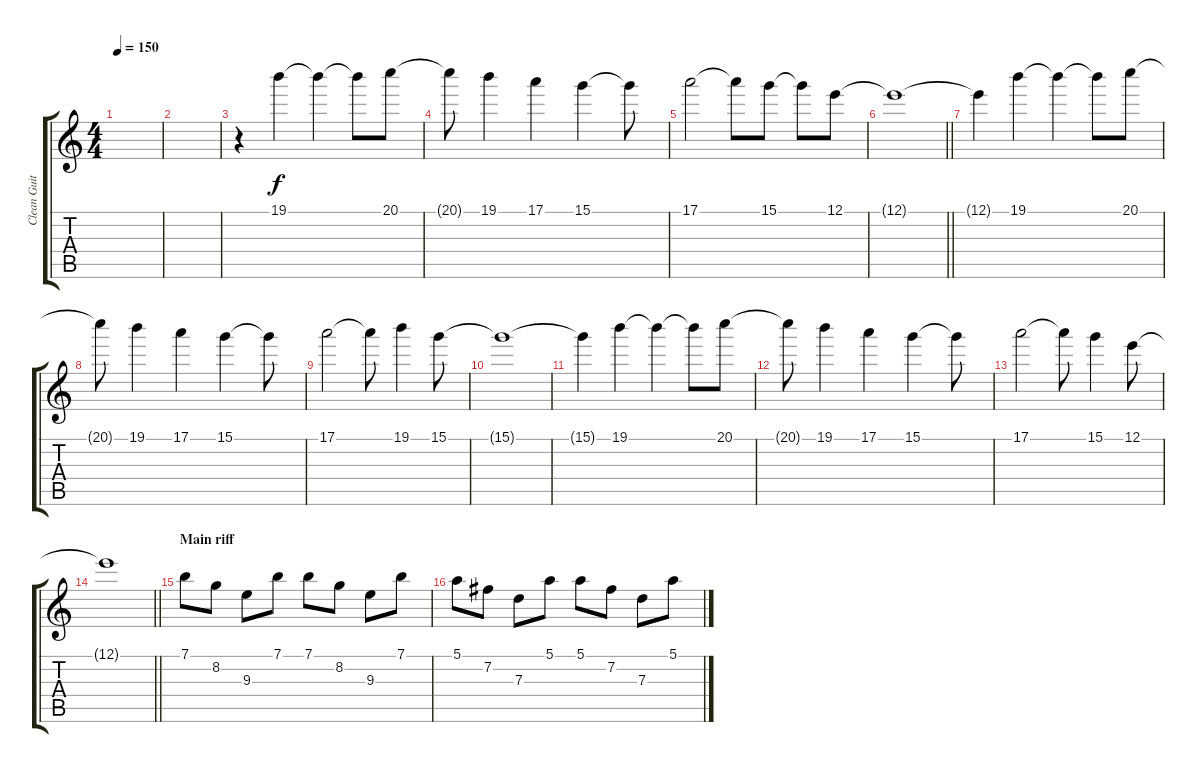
\track ("Clean Guitar/Keyboard" "Clean Guit") {instrument electricguitarjazz}
\staff {score tabs}
\tuning (E4 B3 G3 D3 A2 E2) {hide}
\ts (4 4)
\tempo 150
\clef g2
\ks c
|
|
r.4{volume 12 instrument electricpiano1} 19.1.4 19.1{t}.4 19.1{t}.8 20.1.8 |
20.1{t}.8 19.1.4 17.1.4 15.1.4 15.1{t}.8 |
17.1.2 17.1{t}.8 15.1.8 15.1{t}.8 12.1.8 |
\barLineRight lightlight
12.1{t}.1 |
12.1{t}.4 19.1.4 19.1{t}.4 19.1{t}.8 20.1.8 |
20.1{t}.8 19.1.4 17.1.4 15.1.4 15.1{t}.8 |
17.1.2 17.1{t}.8 19.1.4 15.1.8 |
15.1{t}.1 |
15.1{t}.4{volume 12 instrument electricpiano1} 19.1.4 19.1{t}.4 19.1{t}.8 20.1.8 |
20.1{t}.8 19.1.4 17.1.4 15.1.4 15.1{t}.8 |
17.1.2 17.1{t}.8 15.1.4 12.1.8 |
\barLineRight lightlight
12.1{t}.1 |
\section ("" "Main riff")
7.1.8{volume 16 instrument electricguitarjazz} 8.2.8 9.3.8 7.1.8 7.1.8 8.2.8 9.3.8 7.1.8 |
5.1.8 7.2.8 7.3.8 5.1.8 5.1.8 7.2.8 7.3.8 5.1.8
